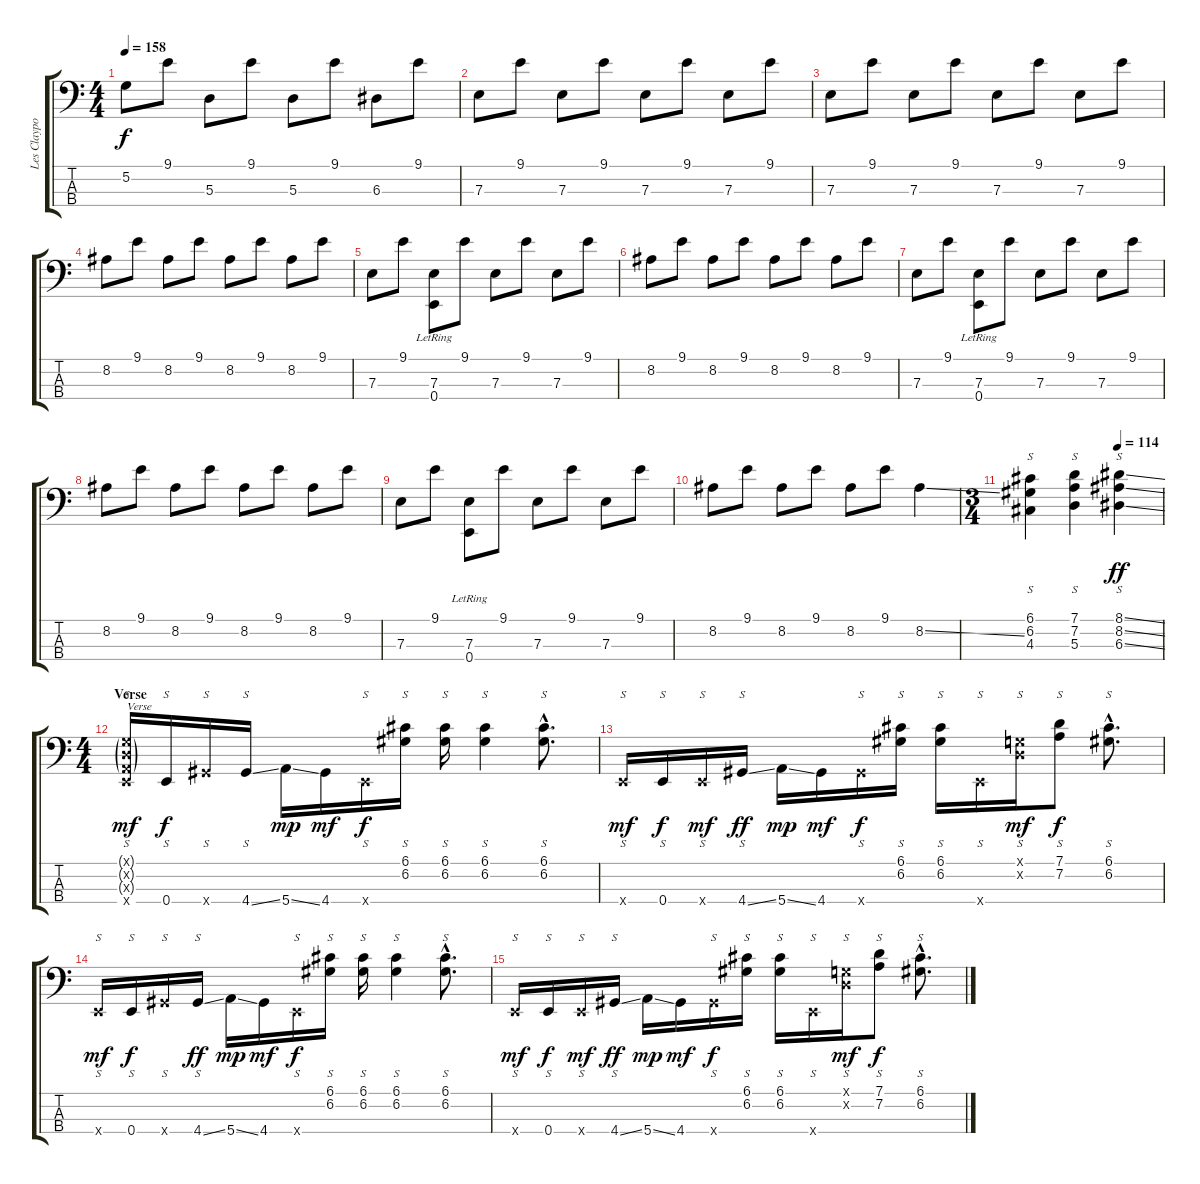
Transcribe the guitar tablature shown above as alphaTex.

\track ("Les Claypool" "Les Claypo") {instrument electricbassfinger}
\staff {score tabs}
\tuning (G2 D2 A1 E1) {hide}
\ts (4 4)
\tempo 158
\clef f4
\ks c
5.2.8{dy f} 9.1.8 5.3.8 9.1.8 5.3.8 9.1.8 6.3.8 9.1.8 |
7.3.8 9.1.8 7.3.8 9.1.8 7.3.8 9.1.8 7.3.8 9.1.8 |
7.3.8 9.1.8 7.3.8 9.1.8 7.3.8 9.1.8 7.3.8 9.1.8 |
8.2.8 9.1.8 8.2.8 9.1.8 8.2.8 9.1.8 8.2.8 9.1.8 |
7.3.8 9.1.8 (7.3 0.4{lr}).8 9.1.8 7.3.8 9.1.8 7.3.8 9.1.8 |
8.2.8 9.1.8 8.2.8 9.1.8 8.2.8 9.1.8 8.2.8 9.1.8 |
7.3.8 9.1.8 (7.3 0.4{lr}).8 9.1.8 7.3.8 9.1.8 7.3.8 9.1.8 |
8.2.8 9.1.8 8.2.8 9.1.8 8.2.8 9.1.8 8.2.8 9.1.8 |
7.3.8 9.1.8 (7.3 0.4{lr}).8 9.1.8 7.3.8 9.1.8 7.3.8 9.1.8 |
8.2.8 9.1.8 8.2.8 9.1.8 8.2.8 9.1.8 8.2{ss}.4 |
\ts (3 4)
\tempo (114 0.6666666666666666)
(6.1 6.2 4.3).4{s instrument slapbass1} (7.1 7.2 5.3).4{s} (8.1{ss} 8.2{ss} 6.3{ss}).4{s dy ff} |
\ts (4 4)
\section ("" "Verse")
(0.1{g x} 0.2{g x} 0.3{g x} 0.4{x}).16{s txt "Verse" dy mf} 0.4.16{s dy f} 4.4{x}.16{s} 4.4{ss}.16{s} 5.4{ss}.16{dy mp} 4.4.16{dy mf} 0.4{x}.16{s dy f} (6.1 6.2).16{s} (6.1 6.2).16{s} (6.1 6.2).4{s} (6.1{hac} 6.2{hac}).8{s d} |
0.4{x}.16{s dy mf} 0.4.16{s dy f} 0.4{x}.16{s dy mf} 4.4{ss}.16{s dy ff} 5.4{ss}.16{dy mp} 4.4.16{dy mf} 4.4{x}.16{s dy f} (6.1 6.2).16{s} (6.1 6.2).16{s} 0.4{x}.16{s} (0.1{x} 0.2{x}).16{s dy mf} (7.1 7.2).8{s dy f} (6.1{hac} 6.2).8{s d} |
0.4{x}.16{s dy mf} 0.4.16{s dy f} 4.4{x}.16{s} 4.4{ss}.16{s dy ff} 5.4{ss}.16{dy mp} 4.4.16{dy mf} 0.4{x}.16{s dy f} (6.1 6.2).16{s} (6.1 6.2).16{s} (6.1 6.2).4{s} (6.1{hac} 6.2{hac}).8{s d} |
0.4{x}.16{s dy mf} 0.4.16{s dy f} 0.4{x}.16{s dy mf} 4.4{ss}.16{s dy ff} 5.4{ss}.16{dy mp} 4.4.16{dy mf} 4.4{x}.16{s dy f} (6.1 6.2).16{s} (6.1 6.2).16{s} 0.4{x}.16{s} (0.1{x} 0.2{x}).16{s dy mf} (7.1 7.2).8{s dy f} (6.1{hac} 6.2).8{s d}
